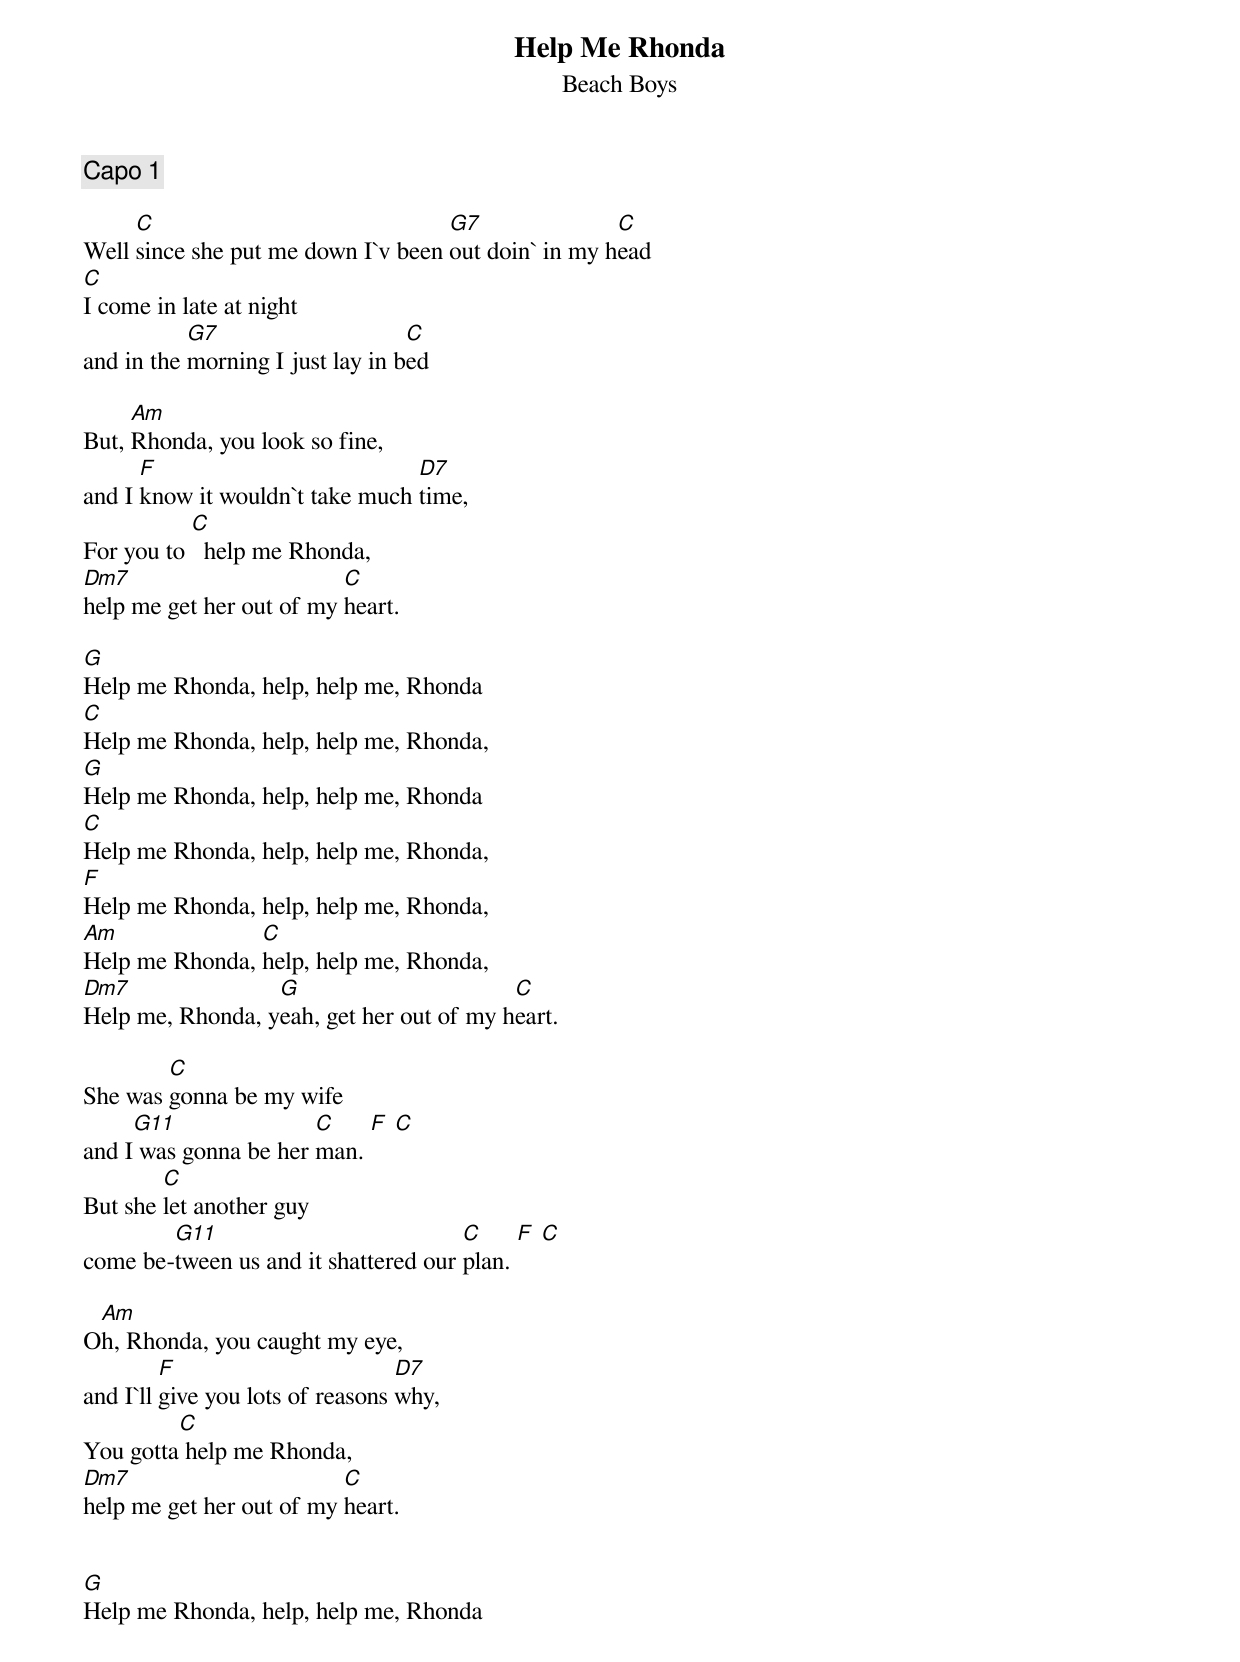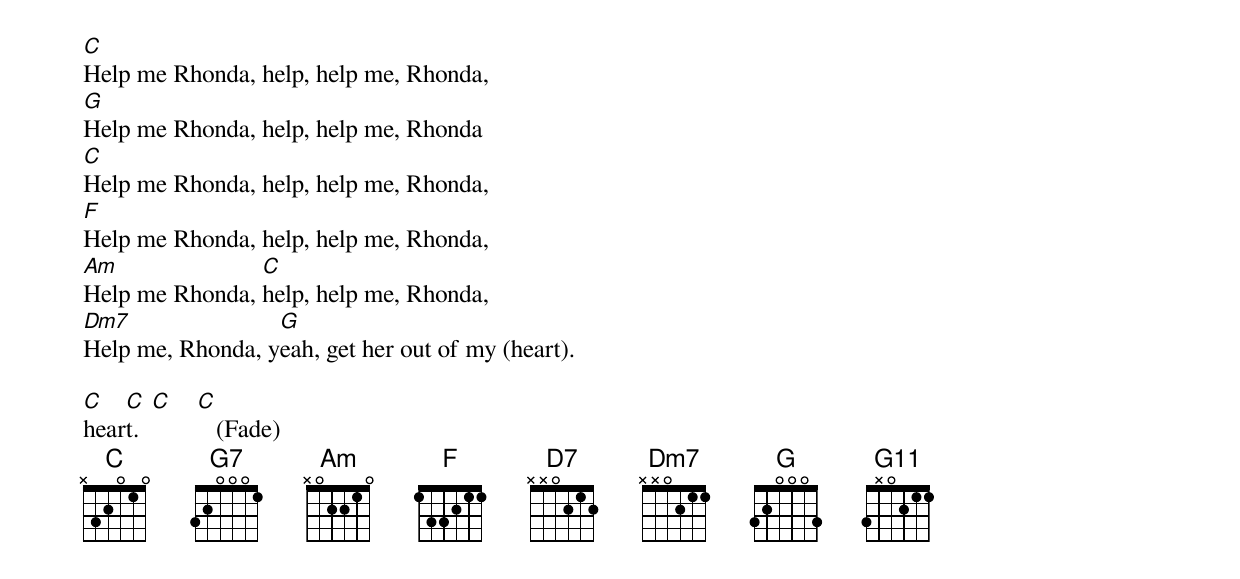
{title: Help Me Rhonda}
{subtitle: Beach Boys}

{c:Capo 1}

Well [C]since she put me down I`v been [G7]out doin` in my h[C]ead
[C]I come in late at night
and in the [G7]morning I just lay in b[C]ed

But, [Am]Rhonda, you look so fine,
and I [F]know it wouldn`t take much [D7]time,
For you to [C]  help me Rhonda,
[Dm7]help me get her out of my [C]heart.

[G]Help me Rhonda, help, help me, Rhonda
[C]Help me Rhonda, help, help me, Rhonda,
[G]Help me Rhonda, help, help me, Rhonda
[C]Help me Rhonda, help, help me, Rhonda,
[F]Help me Rhonda, help, help me, Rhonda,
[Am]Help me Rhonda, [C]help, help me, Rhonda,
[Dm7]Help me, Rhonda, y[G]eah, get her out of my h[C]eart.

She was [C]gonna be my wife
and I[G11] was gonna be her [C]man. [F] [C]
But she [C]let another guy
come be-[G11]tween us and it shattered our [C]plan. [F] [C]

O[Am]h, Rhonda, you caught my eye,
and I`ll [F]give you lots of reasons [D7]why,
You gotta[C] help me Rhonda,
[Dm7]help me get her out of my [C]heart.


[G]Help me Rhonda, help, help me, Rhonda
[C]Help me Rhonda, help, help me, Rhonda,
[G]Help me Rhonda, help, help me, Rhonda
[C]Help me Rhonda, help, help me, Rhonda,
[F]Help me Rhonda, help, help me, Rhonda,
[Am]Help me Rhonda, [C]help, help me, Rhonda,
[Dm7]Help me, Rhonda, y[G]eah, get her out of my (heart).

[C]hear[C]t.  [C]    [C]   (Fade)
